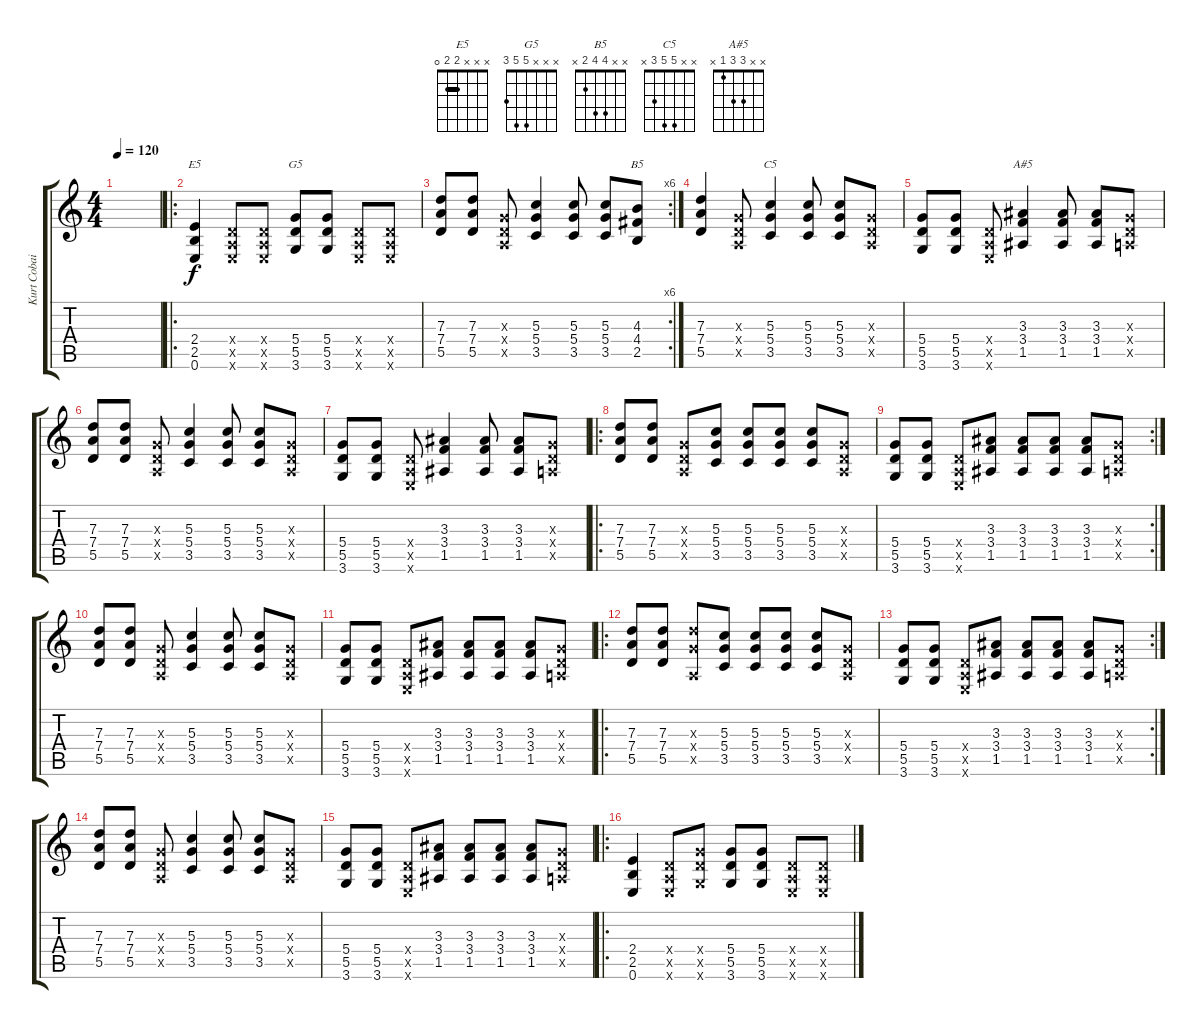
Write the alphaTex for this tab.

\track ("Kurt Cobain" "Kurt Cobai") {instrument acousticguitarsteel}
\staff {score tabs}
\tuning (E4 B3 G3 D3 A2 E2) {hide}
\chord ("E5" x x x 2 2 0) {barre 2}
\chord ("G5" x x x 5 5 3)
\chord ("B5" x x 4 4 2 x)
\chord ("C5" x x 5 5 3 x)
\chord ("A#5" x x 3 3 1 x)
\ts (4 4)
\tempo 120
\clef g2
\ks c
|
\ro
(2.4 2.5 0.6).4{ch "E5"} (0.4{x} 0.5{x} 0.6{x}).8 (0.4{x} 0.5{x} 0.6{x}).8 (5.4 5.5 3.6).8{ch "G5"} (5.4 5.5 3.6).8 (0.4{x} 0.5{x} 0.6{x}).8 (0.4{x} 0.5{x} 0.6{x}).8 |
\rc 6
(7.3 7.4 5.5).8 (7.3 7.4 5.5).8 (0.3{x} 0.4{x} 0.5{x}).8 (5.3 5.4 3.5).4 (5.3 5.4 3.5).8 (5.3 5.4 3.5).8 (4.3 4.4 2.5).8{ch "B5"} |
(7.3 7.4 5.5).4 (0.3{x} 0.4{x} 0.5{x}).8 (5.3 5.4 3.5).4{ch "C5"} (5.3 5.4 3.5).8 (5.3 5.4 3.5).8 (0.3{x} 0.4{x} 0.5{x}).8 |
(5.4 5.5 3.6).8 (5.4 5.5 3.6).8 (0.4{x} 0.5{x} 0.6{x}).8 (3.3 3.4 1.5).4{ch "A#5"} (3.3 3.4 1.5).8 (3.3 3.4 1.5).8 (0.3{x} 0.4{x} 0.5{x}).8 |
(7.3 7.4 5.5).8 (7.3 7.4 5.5).8 (0.3{x} 0.4{x} 0.5{x}).8 (5.3 5.4 3.5).4 (5.3 5.4 3.5).8 (5.3 5.4 3.5).8 (0.3{x} 0.4{x} 0.5{x}).8 |
(5.4 5.5 3.6).8 (5.4 5.5 3.6).8 (0.4{x} 0.5{x} 0.6{x}).8 (3.3 3.4 1.5).4 (3.3 3.4 1.5).8 (3.3 3.4 1.5).8 (0.3{x} 0.4{x} 0.5{x}).8 |
\ro
(7.3 7.4 5.5).8 (7.3 7.4 5.5).8 (0.3{x} 0.4{x} 0.5{x}).8 (5.3 5.4 3.5).8 (5.3 5.4 3.5).8 (5.3 5.4 3.5).8 (5.3 5.4 3.5).8 (0.3{x} 0.4{x} 0.5{x}).8 |
\rc 2
(5.4 5.5 3.6).8 (5.4 5.5 3.6).8 (0.4{x} 0.5{x} 0.6{x}).8 (3.3 3.4 1.5).8 (3.3 3.4 1.5).8 (3.3 3.4 1.5).8 (3.3 3.4 1.5).8 (0.3{x} 0.4{x} 0.5{x}).8 |
(7.3 7.4 5.5).8 (7.3 7.4 5.5).8 (0.3{x} 0.4{x} 0.5{x}).8 (5.3 5.4 3.5).4 (5.3 5.4 3.5).8 (5.3 5.4 3.5).8 (0.3{x} 0.4{x} 0.5{x}).8 |
(5.4 5.5 3.6).8 (5.4 5.5 3.6).8 (0.4{x} 0.5{x} 0.6{x}).8 (3.3 3.4 1.5).8 (3.3 3.4 1.5).8 (3.3 3.4 1.5).8 (3.3 3.4 1.5).8 (0.3{x} 0.4{x} 0.5{x}).8 |
\ro
(7.3 7.4 5.5).8 (7.3 7.4 5.5).8 (7.3{x} 5.4{x} 0.5{x}).8 (5.3 5.4 3.5).8 (5.3 5.4 3.5).8 (5.3 5.4 3.5).8 (5.3 5.4 3.5).8 (0.3{x} 0.4{x} 0.5{x}).8 |
\rc 2
(5.4 5.5 3.6).8 (5.4 5.5 3.6).8 (0.4{x} 0.5{x} 0.6{x}).8 (3.3 3.4 1.5).8 (3.3 3.4 1.5).8 (3.3 3.4 1.5).8 (3.3 3.4 1.5).8 (0.3{x} 0.4{x} 0.5{x}).8 |
(7.3 7.4 5.5).8 (7.3 7.4 5.5).8 (0.3{x} 0.4{x} 0.5{x}).8 (5.3 5.4 3.5).4 (5.3 5.4 3.5).8 (5.3 5.4 3.5).8 (0.3{x} 0.4{x} 0.5{x}).8 |
(5.4 5.5 3.6).8 (5.4 5.5 3.6).8 (0.4{x} 0.5{x} 0.6{x}).8 (3.3 3.4 1.5).8 (3.3 3.4 1.5).8 (3.3 3.4 1.5).8 (3.3 3.4 1.5).8 (0.3{x} 0.4{x} 0.5{x}).8 |
\ro
(2.4 2.5 0.6).4 (0.4{x} 0.5{x} 0.6{x}).8 (5.4{x} 5.5{x} 3.6{x}).8 (5.4 5.5 3.6).8 (5.4 5.5 3.6).8 (0.4{x} 0.5{x} 0.6{x}).8 (0.4{x} 0.5{x} 0.6{x}).8
